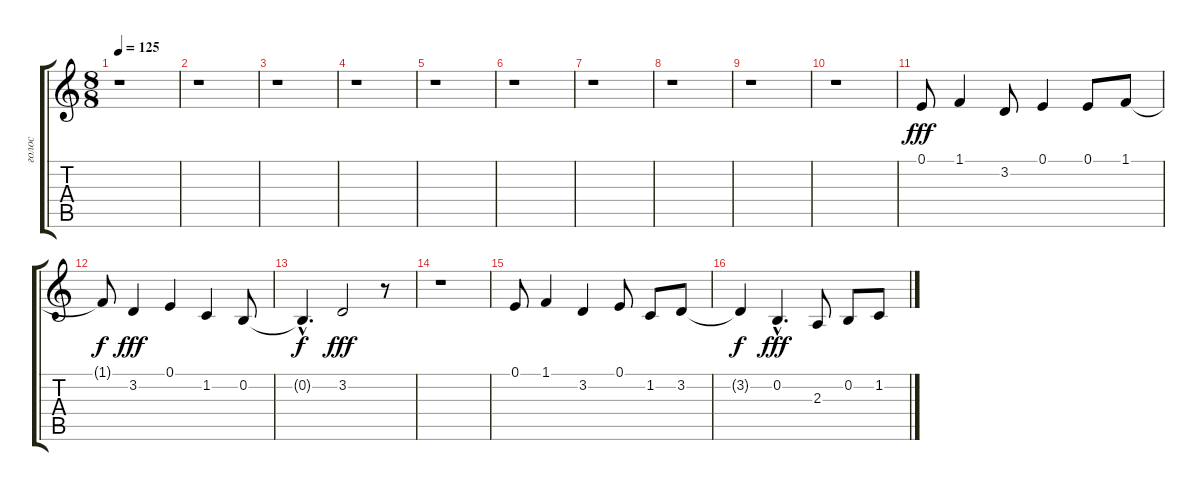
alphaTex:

\track ("голос" "голос") {instrument tenorsax}
\staff {score tabs}
\tuning (E4 B3 G3 D3 A2 E2) {hide}
\ts (8 8)
\tempo 125
\clef g2
\ks c
r.1{dy f} |
r.1 |
r.1 |
r.1 |
r.1 |
r.1 |
r.1 |
r.1 |
r.1 |
r.1 |
0.1.8{dy fff} 1.1.4 3.2.8 0.1.4 0.1.8 1.1.8 |
1.1{t}.8{dy f} 3.2.4{dy fff} 0.1.4 1.2.4 0.2.8 |
0.2{hac t}.4{d dy f} 3.2.2{dy fff} r.8 |
r.1 |
0.1.8 1.1.4 3.2.4 0.1.8 1.2.8 3.2.8 |
3.2{t}.4{dy f} 0.2{hac}.4{d dy fff} 2.3.8 0.2.8 1.2.8
